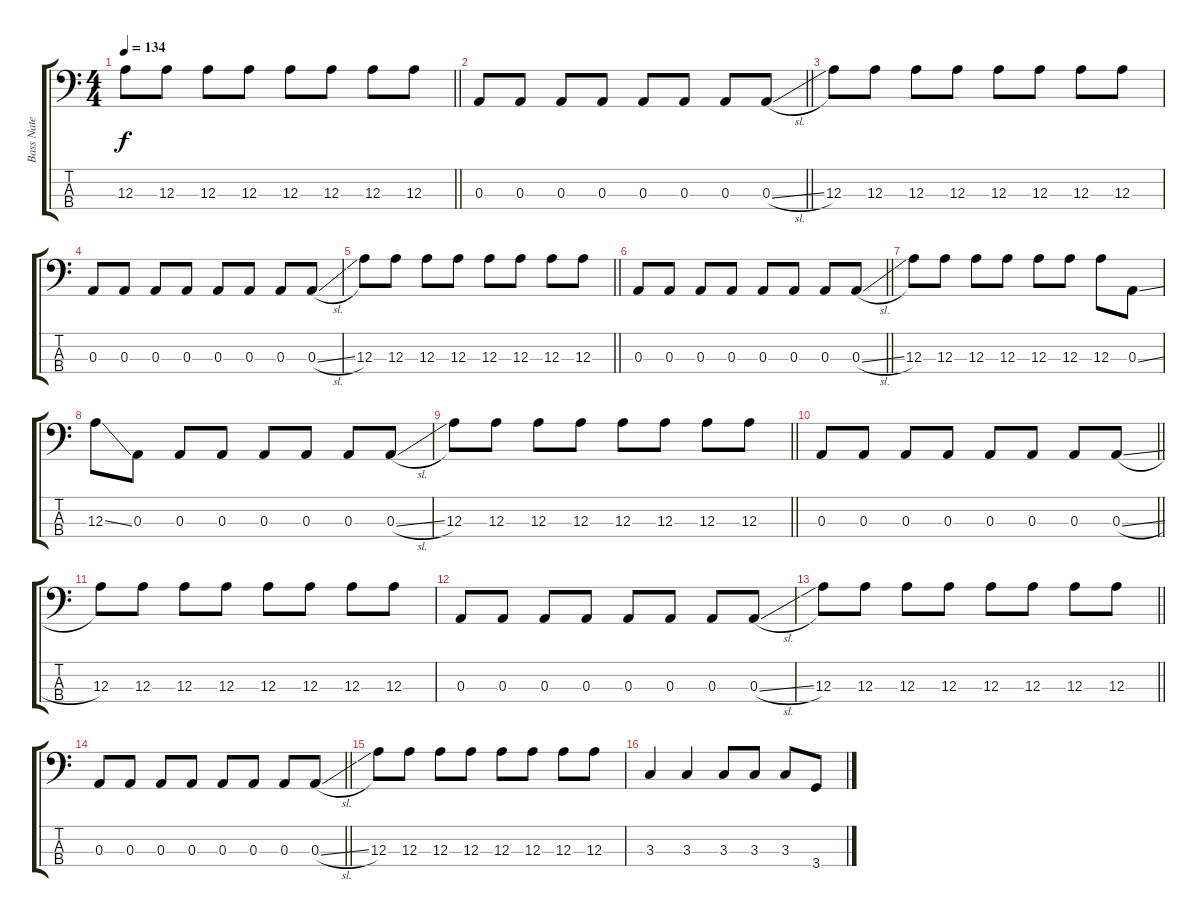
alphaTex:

\track ("Bass Nate" "Bass Nate") {instrument electricbassfinger}
\staff {score tabs}
\tuning (G2 D2 A1 E1) {hide}
\ts (4 4)
\tempo 134
\clef f4
\barLineRight lightlight
\ks c
12.3.8{dy f} 12.3.8 12.3.8 12.3.8 12.3.8 12.3.8 12.3.8 12.3.8 |
\barLineRight lightlight
0.3.8 0.3.8 0.3.8 0.3.8 0.3.8 0.3.8 0.3.8 0.3{sl}.8 |
12.3.8 12.3.8 12.3.8 12.3.8 12.3.8 12.3.8 12.3.8 12.3.8 |
0.3.8 0.3.8 0.3.8 0.3.8 0.3.8 0.3.8 0.3.8 0.3{sl}.8 |
\barLineRight lightlight
12.3.8 12.3.8 12.3.8 12.3.8 12.3.8 12.3.8 12.3.8 12.3.8 |
\barLineRight lightlight
0.3.8 0.3.8 0.3.8 0.3.8 0.3.8 0.3.8 0.3.8 0.3{sl}.8 |
12.3.8 12.3.8 12.3.8 12.3.8 12.3.8 12.3.8 12.3.8 0.3{ss}.8 |
12.3{ss}.8 0.3.8 0.3.8 0.3.8 0.3.8 0.3.8 0.3.8 0.3{sl}.8 |
\barLineRight lightlight
12.3.8 12.3.8 12.3.8 12.3.8 12.3.8 12.3.8 12.3.8 12.3.8 |
\barLineRight lightlight
0.3.8 0.3.8 0.3.8 0.3.8 0.3.8 0.3.8 0.3.8 0.3{sl}.8 |
12.3.8 12.3.8 12.3.8 12.3.8 12.3.8 12.3.8 12.3.8 12.3.8 |
0.3.8 0.3.8 0.3.8 0.3.8 0.3.8 0.3.8 0.3.8 0.3{sl}.8 |
\barLineRight lightlight
12.3.8 12.3.8 12.3.8 12.3.8 12.3.8 12.3.8 12.3.8 12.3.8 |
\barLineRight lightlight
0.3.8 0.3.8 0.3.8 0.3.8 0.3.8 0.3.8 0.3.8 0.3{sl}.8 |
12.3.8 12.3.8 12.3.8 12.3.8 12.3.8 12.3.8 12.3.8 12.3.8 |
3.3.4 3.3.4 3.3.8 3.3.8 3.3.8 3.4.8
